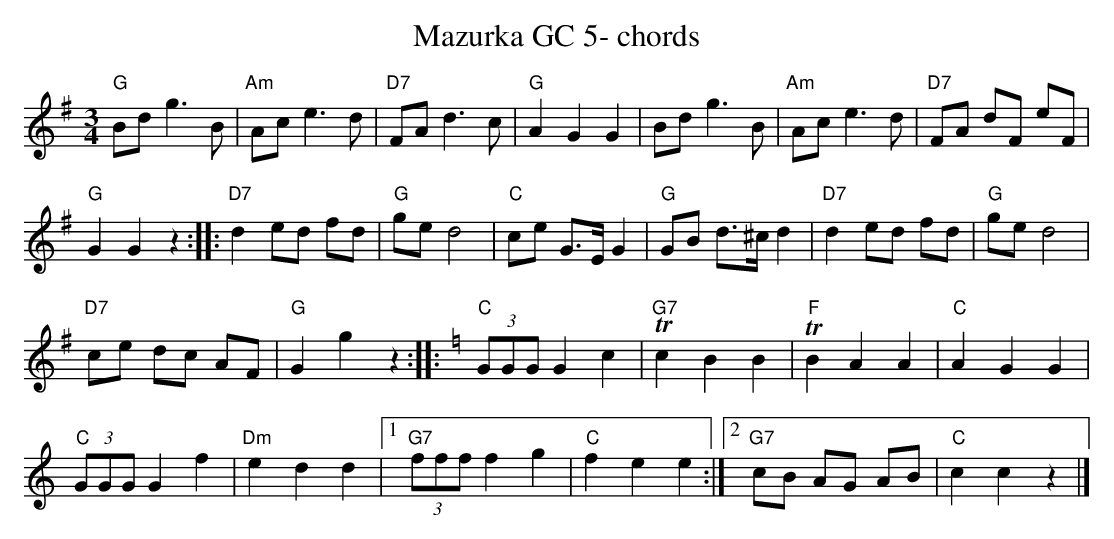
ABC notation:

X:1
T:Mazurka GC 5- chords
M:3/4
L:1/8
K:Gmaj%%MIDI gchordon
"G"Bdg3B | "Am"Ace3d | "D7"FAd3c | "G"A2G2G2 | Bdg3B | "Am"Ace3d | "D7"FA dF eF |
"G"G2G2z2 :: "D7"d2ed fd | "G"ged4 | "C"ce G>EG2 | "G"GB d>^cd2 | "D7"d2ed fd | "G"ged4 |
"D7"ce dc AF | "G"G2g2z2 :: [K:Cmaj] (3"C"GGG G2c2 | "G7"Tc2B2B2 | "F"TB2A2A2 | "C"A2G2G2 |
(3"C"GGG G2f2 | "Dm"e2d2d2 |1 "G7"(3fff f2g2 | "C"f2e2e2 :|2 "G7"cB AG AB | "C"c2c2z2 |]
